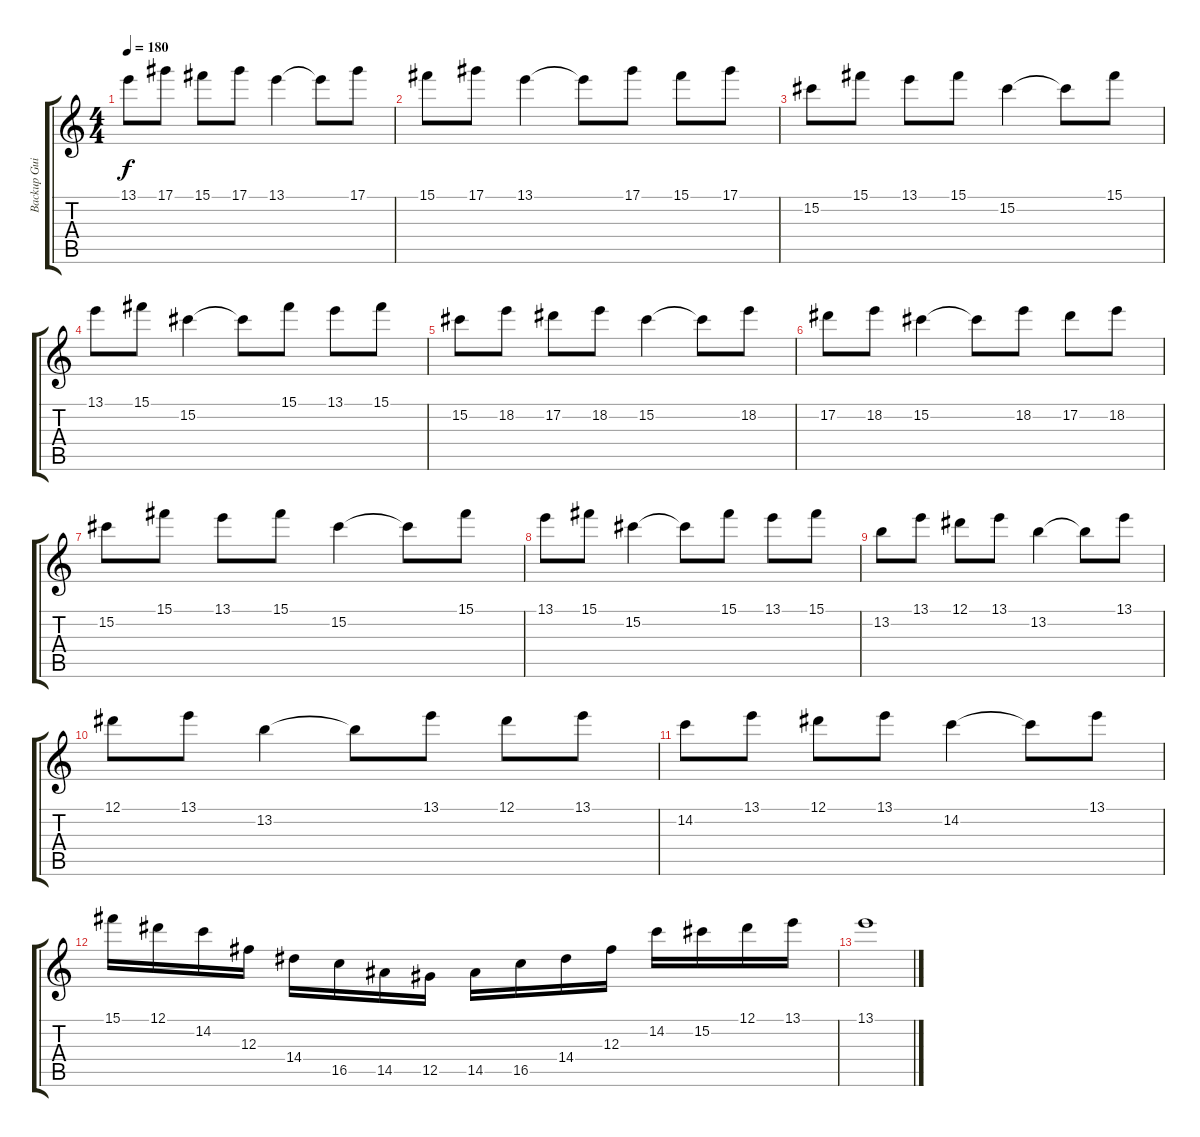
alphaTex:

\track ("Backup Guitar" "Backup Gui") {instrument distortionguitar}
\staff {score tabs}
\tuning (Eb4 Bb3 Gb3 Db3 Ab2 Db2) {hide}
\ts (4 4)
\tempo 180
\clef g2
\ks c
13.1.8{dy f} 17.1.8 15.1.8 17.1.8 13.1.4 13.1{t}.8 17.1.8 |
15.1.8 17.1.8 13.1.4 13.1{t}.8 17.1.8 15.1.8 17.1.8 |
15.2.8 15.1.8 13.1.8 15.1.8 15.2.4 15.2{t}.8 15.1.8 |
13.1.8 15.1.8 15.2.4 15.2{t}.8 15.1.8 13.1.8 15.1.8 |
15.2.8 18.2.8 17.2.8 18.2.8 15.2.4 15.2{t}.8 18.2.8 |
17.2.8 18.2.8 15.2.4 15.2{t}.8 18.2.8 17.2.8 18.2.8 |
15.2.8 15.1.8 13.1.8 15.1.8 15.2.4 15.2{t}.8 15.1.8 |
13.1.8 15.1.8 15.2.4 15.2{t}.8 15.1.8 13.1.8 15.1.8 |
13.2.8 13.1.8 12.1.8 13.1.8 13.2.4 13.2{t}.8 13.1.8 |
12.1.8 13.1.8 13.2.4 13.2{t}.8 13.1.8 12.1.8 13.1.8 |
14.2.8 13.1.8 12.1.8 13.1.8 14.2.4 14.2{t}.8 13.1.8 |
15.1.16 12.1.16 14.2.16 12.3.16 14.4.16 16.5.16 14.5.16 12.5.16 14.5.16 16.5.16 14.4.16 12.3.16 14.2.16 15.2.16 12.1.16 13.1.16 |
13.1.1
